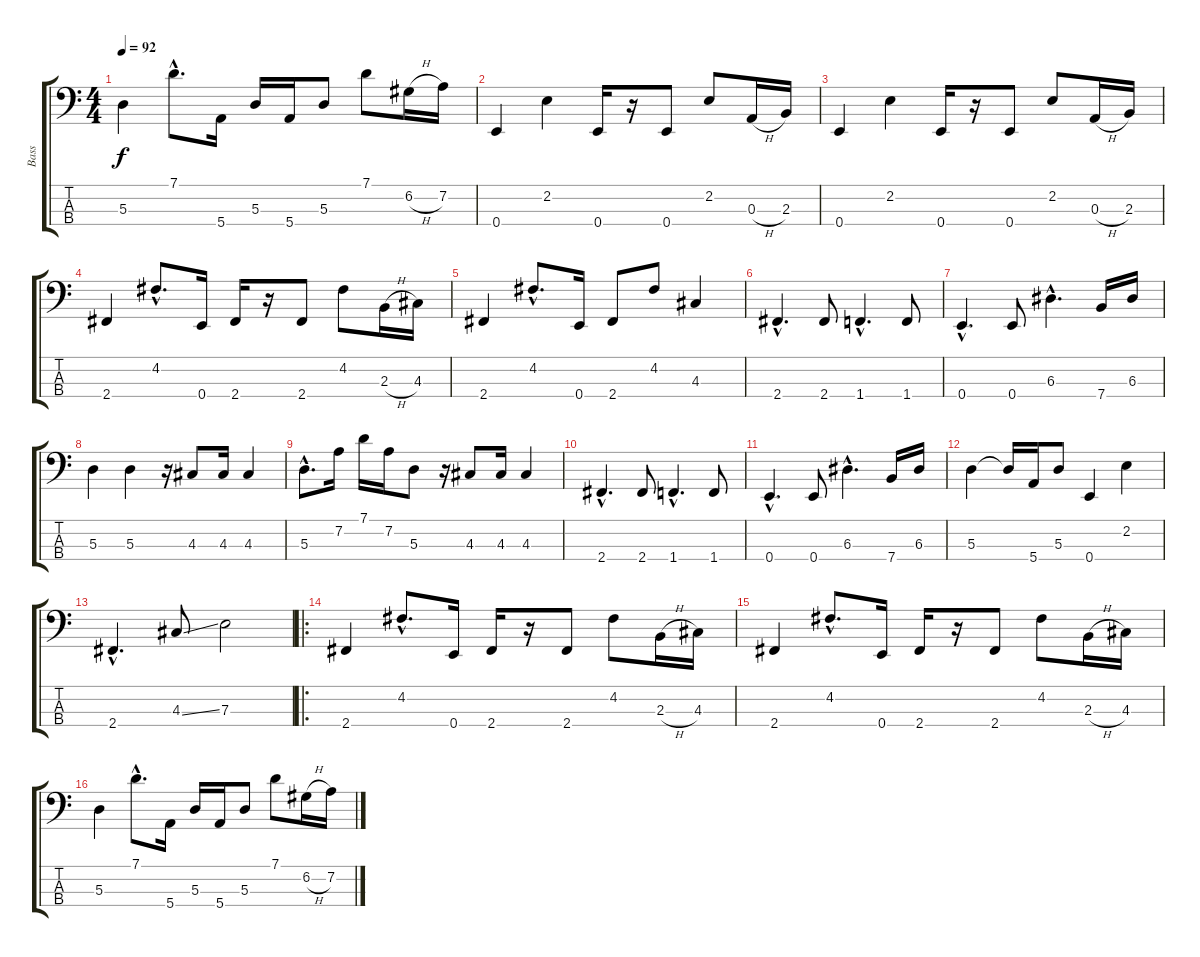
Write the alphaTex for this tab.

\track ("Bass" "Bass") {instrument electricbassfinger}
\staff {score tabs}
\tuning (G2 D2 A1 E1) {hide}
\ts (4 4)
\tempo 92
\clef f4
\ks c
5.3.4{dy f} 7.1{hac}.8{d} 5.4.16 5.3.16 5.4.16 5.3.8 7.1.8 6.2{h}.16 7.2.16 |
0.4.4 2.2.4 0.4.16 r.16 0.4.8 2.2.8 0.3{h}.16 2.3.16 |
0.4.4 2.2.4 0.4.16 r.16 0.4.8 2.2.8 0.3{h}.16 2.3.16 |
2.4.4 4.2{hac}.8{d} 0.4.16 2.4.16 r.16 2.4.8 4.2.8 2.3{h}.16 4.3.16 |
2.4.4 4.2{hac}.8{d} 0.4.16 2.4.8 4.2.8 4.3.4 |
2.4{hac}.4{d} 2.4.8 1.4{hac}.4{d} 1.4.8 |
0.4{hac}.4{d} 0.4.8 6.3{hac}.4{d} 7.4.16 6.3.16 |
5.3.4 5.3.4 r.16 4.3.8 4.3.16 4.3.4 |
5.3{hac}.8{d} 7.2.16 7.1.16 7.2.16 5.3.8 r.16 4.3.8 4.3.16 4.3.4 |
2.4{hac}.4{d} 2.4.8 1.4{hac}.4{d} 1.4.8 |
0.4{hac}.4{d} 0.4.8 6.3{hac}.4{d} 7.4.16 6.3.16 |
5.3.4 5.3{t}.16 5.4.16 5.3.8 0.4.4 2.2.4 |
2.4{hac}.4{d} 4.3{ss}.8 7.3.2 |
\ro
2.4.4 4.2{hac}.8{d} 0.4.16 2.4.16 r.16 2.4.8 4.2.8 2.3{h}.16 4.3.16 |
2.4.4 4.2{hac}.8{d} 0.4.16 2.4.16 r.16 2.4.8 4.2.8 2.3{h}.16 4.3.16 |
5.3.4 7.1{hac}.8{d} 5.4.16 5.3.16 5.4.16 5.3.8 7.1.8 6.2{h}.16 7.2.16
